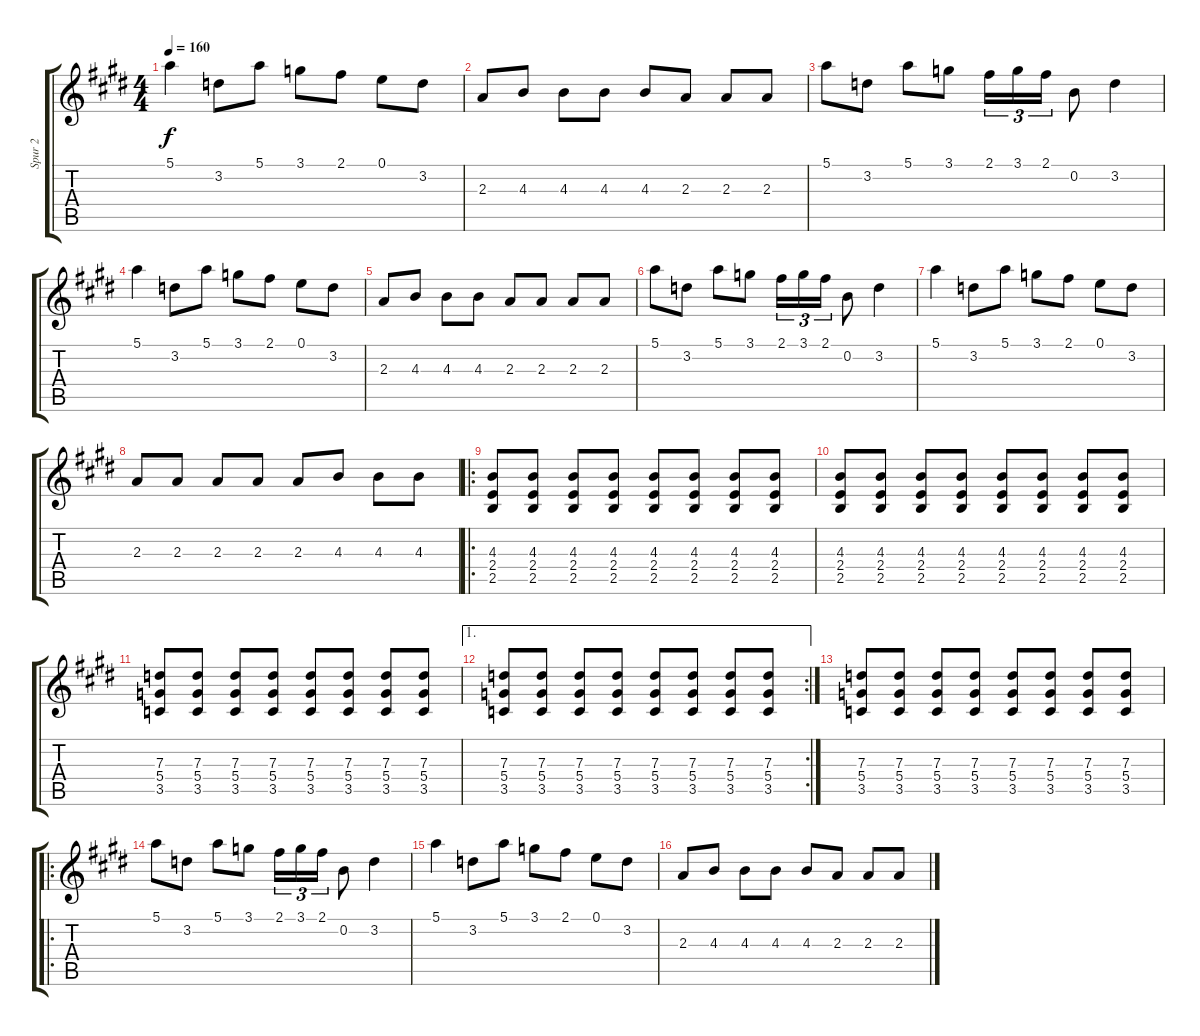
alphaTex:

\track ("Spur 2" "Spur 2") {instrument distortionguitar}
\staff {score tabs}
\tuning (E4 B3 G3 D3 A2 E2) {hide}
\ts (4 4)
\tempo 160
\clef g2
\ks e
5.1.4{dy f volume 16 instrument distortionguitar} 3.2.8 5.1.8 3.1.8 2.1.8 0.1.8 3.2.8 |
2.3.8{instrument distortionguitar} 4.3.8 4.3.8 4.3.8 4.3.8 2.3.8 2.3.8 2.3.8 |
5.1.8{volume 16 instrument distortionguitar} 3.2.8 5.1.8 3.1.8 2.1.16{tu (3 2)} 3.1.16{tu (3 2)} 2.1.16{tu (3 2)} 0.2.8 3.2.4 |
5.1.4{volume 16 instrument distortionguitar} 3.2.8 5.1.8 3.1.8 2.1.8 0.1.8 3.2.8 |
2.3.8 4.3.8 4.3.8 4.3.8 2.3.8 2.3.8 2.3.8 2.3.8 |
5.1.8{volume 16 instrument distortionguitar} 3.2.8 5.1.8 3.1.8 2.1.16{tu (3 2)} 3.1.16{tu (3 2)} 2.1.16{tu (3 2)} 0.2.8 3.2.4 |
5.1.4{volume 16 instrument distortionguitar} 3.2.8 5.1.8 3.1.8 2.1.8 0.1.8 3.2.8 |
2.3.8 2.3.8 2.3.8 2.3.8 2.3.8 4.3.8 4.3.8 4.3.8 |
\ro
(4.3 2.4 2.5).8 (4.3 2.4 2.5).8 (4.3 2.4 2.5).8 (4.3 2.4 2.5).8 (4.3 2.4 2.5).8 (4.3 2.4 2.5).8 (4.3 2.4 2.5).8 (4.3 2.4 2.5).8 |
(4.3 2.4 2.5).8 (4.3 2.4 2.5).8 (4.3 2.4 2.5).8 (4.3 2.4 2.5).8 (4.3 2.4 2.5).8 (4.3 2.4 2.5).8 (4.3 2.4 2.5).8 (4.3 2.4 2.5).8 |
(7.3 5.4 3.5).8 (7.3 5.4 3.5).8 (7.3 5.4 3.5).8 (7.3 5.4 3.5).8 (7.3 5.4 3.5).8 (7.3 5.4 3.5).8 (7.3 5.4 3.5).8 (7.3 5.4 3.5).8 |
\ae 1
\rc 2
(7.3 5.4 3.5).8 (7.3 5.4 3.5).8 (7.3 5.4 3.5).8 (7.3 5.4 3.5).8 (7.3 5.4 3.5).8 (7.3 5.4 3.5).8 (7.3 5.4 3.5).8 (7.3 5.4 3.5).8 |
(7.3 5.4 3.5).8 (7.3 5.4 3.5).8 (7.3 5.4 3.5).8 (7.3 5.4 3.5).8 (7.3 5.4 3.5).8 (7.3 5.4 3.5).8 (7.3 5.4 3.5).8 (7.3 5.4 3.5).8 |
\ro
5.1.8{volume 16 instrument distortionguitar} 3.2.8 5.1.8 3.1.8 2.1.16{tu (3 2)} 3.1.16{tu (3 2)} 2.1.16{tu (3 2)} 0.2.8 3.2.4 |
5.1.4{volume 16 instrument distortionguitar} 3.2.8 5.1.8 3.1.8 2.1.8 0.1.8 3.2.8 |
2.3.8{instrument distortionguitar} 4.3.8 4.3.8 4.3.8 4.3.8 2.3.8 2.3.8 2.3.8
